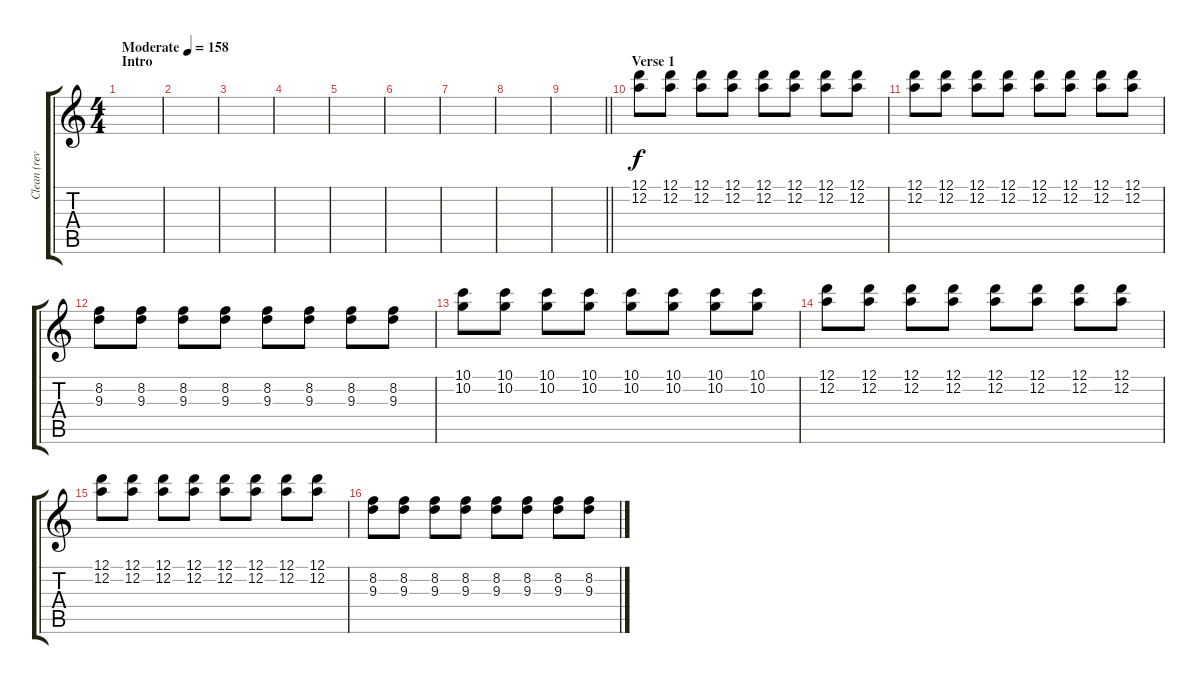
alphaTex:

\track ("Clean (reverbed) Lead Guitar" "Clean (rev") {instrument electricguitarclean}
\staff {score tabs}
\tuning (D4 A3 F3 C3 G2 C2) {hide}
\ts (4 4)
\section ("" "Intro")
\tempo (158 "Moderate")
\clef g2
\ks c
|
|
|
|
|
|
|
|
\barLineRight lightlight
|
\section ("" "Verse 1")
(12.1 12.2).8 (12.1 12.2).8 (12.1 12.2).8 (12.1 12.2).8 (12.1 12.2).8 (12.1 12.2).8 (12.1 12.2).8 (12.1 12.2).8 |
(12.1 12.2).8 (12.1 12.2).8 (12.1 12.2).8 (12.1 12.2).8 (12.1 12.2).8 (12.1 12.2).8 (12.1 12.2).8 (12.1 12.2).8 |
(8.2 9.3).8 (8.2 9.3).8 (8.2 9.3).8 (8.2 9.3).8 (8.2 9.3).8 (8.2 9.3).8 (8.2 9.3).8 (8.2 9.3).8 |
(10.1 10.2).8 (10.1 10.2).8 (10.1 10.2).8 (10.1 10.2).8 (10.1 10.2).8 (10.1 10.2).8 (10.1 10.2).8 (10.1 10.2).8 |
(12.1 12.2).8 (12.1 12.2).8 (12.1 12.2).8 (12.1 12.2).8 (12.1 12.2).8 (12.1 12.2).8 (12.1 12.2).8 (12.1 12.2).8 |
(12.1 12.2).8 (12.1 12.2).8 (12.1 12.2).8 (12.1 12.2).8 (12.1 12.2).8 (12.1 12.2).8 (12.1 12.2).8 (12.1 12.2).8 |
(8.2 9.3).8 (8.2 9.3).8 (8.2 9.3).8 (8.2 9.3).8 (8.2 9.3).8 (8.2 9.3).8 (8.2 9.3).8 (8.2 9.3).8
